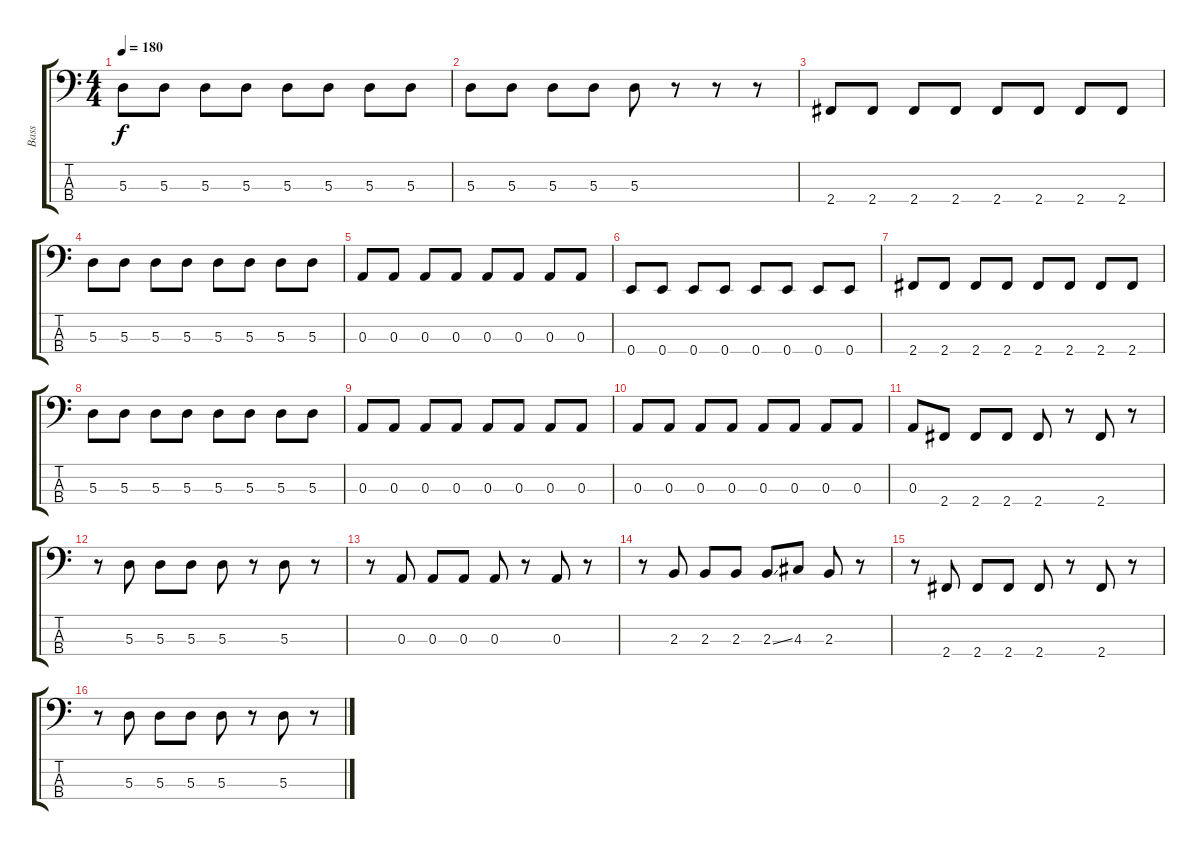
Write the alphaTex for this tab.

\track ("Bass" "Bass") {instrument electricbasspick}
\staff {score tabs}
\tuning (G2 D2 A1 E1) {hide}
\ts (4 4)
\tempo 180
\clef f4
\ks c
5.3.8{dy f} 5.3.8 5.3.8 5.3.8 5.3.8 5.3.8 5.3.8 5.3.8 |
5.3.8 5.3.8 5.3.8 5.3.8 5.3.8 r.8 r.8 r.8 |
2.4.8 2.4.8 2.4.8 2.4.8 2.4.8 2.4.8 2.4.8 2.4.8 |
5.3.8 5.3.8 5.3.8 5.3.8 5.3.8 5.3.8 5.3.8 5.3.8 |
0.3.8 0.3.8 0.3.8 0.3.8 0.3.8 0.3.8 0.3.8 0.3.8 |
0.4.8 0.4.8 0.4.8 0.4.8 0.4.8 0.4.8 0.4.8 0.4.8 |
2.4.8 2.4.8 2.4.8 2.4.8 2.4.8 2.4.8 2.4.8 2.4.8 |
5.3.8 5.3.8 5.3.8 5.3.8 5.3.8 5.3.8 5.3.8 5.3.8 |
0.3.8 0.3.8 0.3.8 0.3.8 0.3.8 0.3.8 0.3.8 0.3.8 |
0.3.8 0.3.8 0.3.8 0.3.8 0.3.8 0.3.8 0.3.8 0.3.8 |
0.3.8 2.4.8 2.4.8 2.4.8 2.4.8 r.8 2.4.8 r.8 |
r.8 5.3.8 5.3.8 5.3.8 5.3.8 r.8 5.3.8 r.8 |
r.8 0.3.8 0.3.8 0.3.8 0.3.8 r.8 0.3.8 r.8 |
r.8 2.3.8 2.3.8 2.3.8 2.3{ss}.8 4.3.8 2.3.8 r.8 |
r.8 2.4.8 2.4.8 2.4.8 2.4.8 r.8 2.4.8 r.8 |
r.8 5.3.8 5.3.8 5.3.8 5.3.8 r.8 5.3.8 r.8
